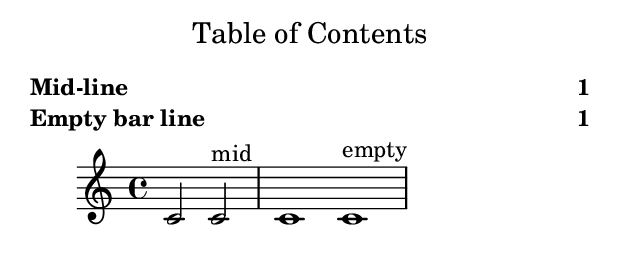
\version "2.19.21"

\header {
  texidoc = "Page labels on loose columns are not ignored: this includes both mid-line
unbreakable columns which only contain labels and columns with empty bar lines (and no other
break-aligned grobs)."
}

#(set-default-paper-size "a6")

\book {
  \markuplist \table-of-contents

  \relative {
    c'2 \tocItem "Mid-line" c^"mid"
    c1
    \bar ""
    \tocItem "Empty bar line"
    c1^"empty"
  }
}
